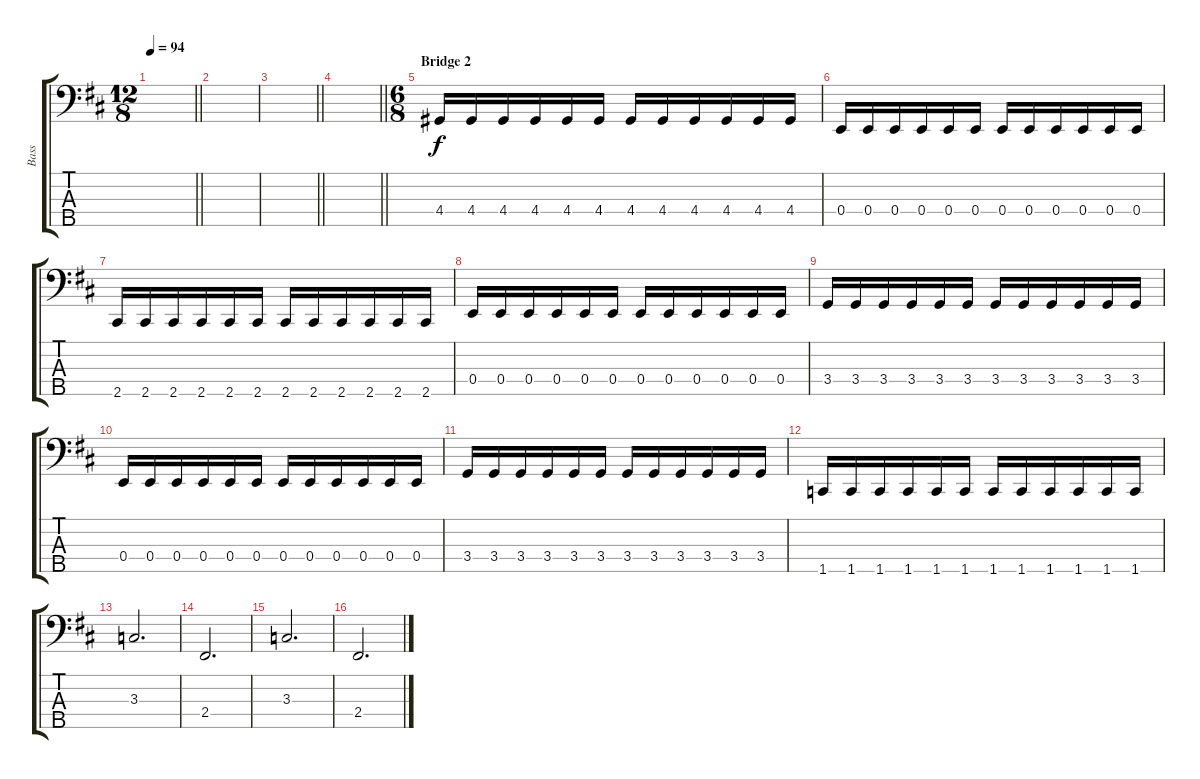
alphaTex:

\track ("Bass" "Bass") {instrument electricbasspick}
\staff {score tabs}
\tuning (G2 D2 A1 E1 B0) {hide}
\ts (12 8)
\tempo 94
\clef f4
\barLineRight lightlight
\ks bminor
|
|
\barLineRight lightlight
|
\barLineRight lightlight
|
\ts (6 8)
\section ("" "Bridge 2")
4.4.16 4.4.16 4.4.16 4.4.16 4.4.16 4.4.16 4.4.16 4.4.16 4.4.16 4.4.16 4.4.16 4.4.16 |
0.4.16 0.4.16 0.4.16 0.4.16 0.4.16 0.4.16 0.4.16 0.4.16 0.4.16 0.4.16 0.4.16 0.4.16 |
2.5.16 2.5.16 2.5.16 2.5.16 2.5.16 2.5.16 2.5.16 2.5.16 2.5.16 2.5.16 2.5.16 2.5.16 |
0.4.16 0.4.16 0.4.16 0.4.16 0.4.16 0.4.16 0.4.16 0.4.16 0.4.16 0.4.16 0.4.16 0.4.16 |
3.4.16 3.4.16 3.4.16 3.4.16 3.4.16 3.4.16 3.4.16 3.4.16 3.4.16 3.4.16 3.4.16 3.4.16 |
0.4.16 0.4.16 0.4.16 0.4.16 0.4.16 0.4.16 0.4.16 0.4.16 0.4.16 0.4.16 0.4.16 0.4.16 |
3.4.16 3.4.16 3.4.16 3.4.16 3.4.16 3.4.16 3.4.16 3.4.16 3.4.16 3.4.16 3.4.16 3.4.16 |
1.5.16 1.5.16 1.5.16 1.5.16 1.5.16 1.5.16 1.5.16 1.5.16 1.5.16 1.5.16 1.5.16 1.5.16 |
3.3.2{d} |
2.4.2{d} |
3.3.2{d} |
2.4.2{d}
